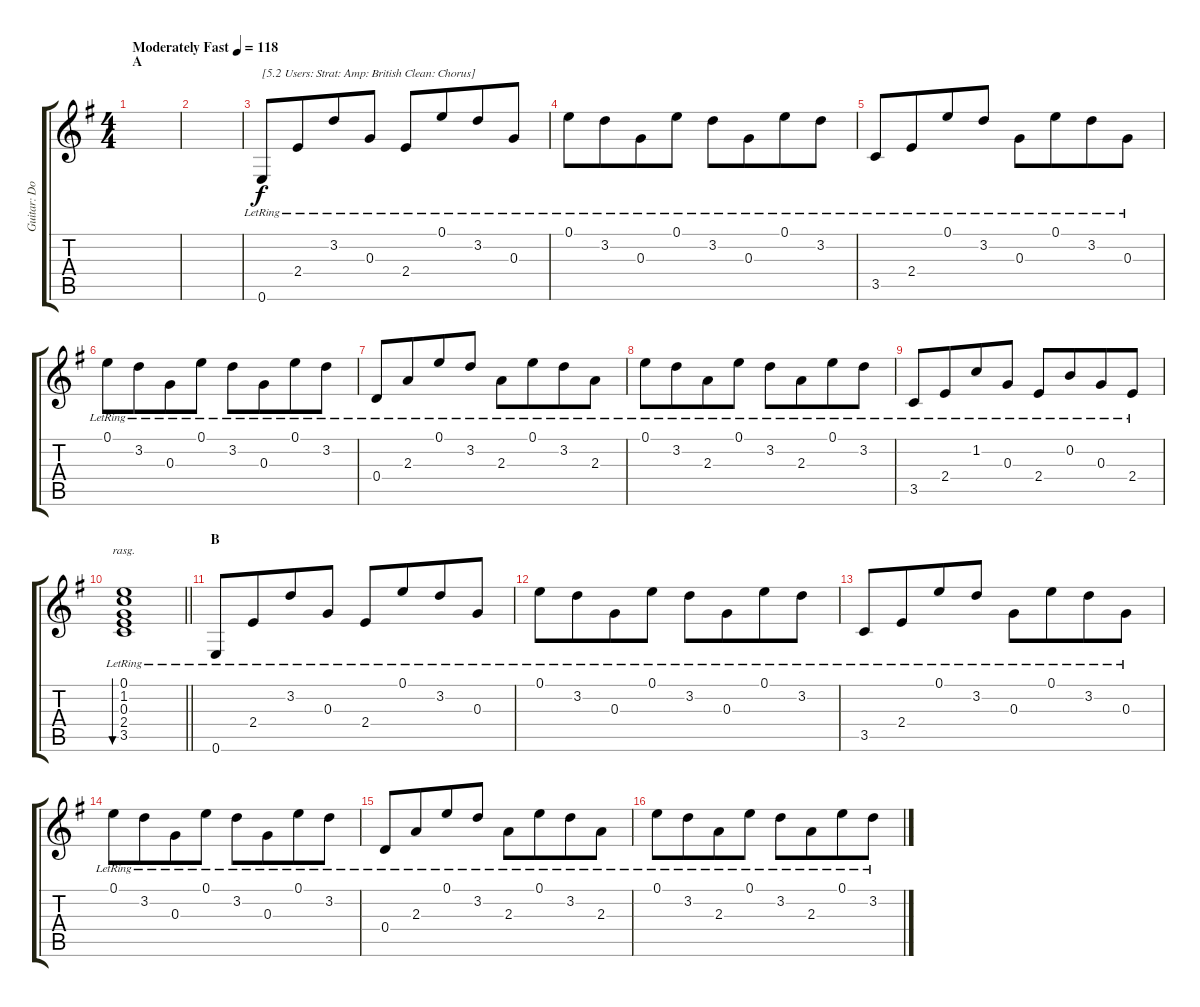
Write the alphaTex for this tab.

\track ("Guitar: Doug" "Guitar: Do") {instrument distortionguitar}
\staff {score tabs}
\tuning (E4 B3 G3 D3 A2 E2) {hide}
\ts (4 4)
\section ("" "A")
\tempo (118 "Moderately Fast")
\clef g2
\ks g
|
|
0.6{lr}.8{txt "[5.2 Users: Strat: Amp: British Clean: Chorus]" volume 13 instrument electricguitarclean} 2.4{lr}.8{beam merge} 3.2{lr}.8 0.3{lr}.8 2.4{lr}.8 0.1{lr}.8{beam merge} 3.2{lr}.8 0.3{lr}.8 |
0.1{lr}.8{beam merge} 3.2{lr}.8{beam merge} 0.3{lr}.8 0.1{lr}.8 3.2{lr}.8 0.3{lr}.8{beam merge} 0.1{lr}.8 3.2{lr}.8 |
3.5{lr}.8 2.4{lr}.8{beam merge} 0.1{lr}.8 3.2{lr}.8 0.3{lr}.8 0.1{lr}.8{beam merge} 3.2{lr}.8 0.3{lr}.8 |
0.1{lr}.8{beam merge} 3.2{lr}.8{beam merge} 0.3{lr}.8 0.1{lr}.8 3.2{lr}.8 0.3{lr}.8{beam merge} 0.1{lr}.8 3.2{lr}.8 |
0.4{lr}.8 2.3{lr}.8{beam merge} 0.1{lr}.8 3.2{lr}.8 2.3{lr}.8 0.1{lr}.8{beam merge} 3.2{lr}.8 2.3{lr}.8 |
0.1{lr}.8{beam merge} 3.2{lr}.8{beam merge} 2.3{lr}.8 0.1{lr}.8 3.2{lr}.8 2.3{lr}.8{beam merge} 0.1{lr}.8 3.2{lr}.8 |
3.5{lr}.8 2.4{lr}.8{beam merge} 1.2{lr}.8 0.3{lr}.8 2.4{lr}.8 0.2{lr}.8{beam merge} 0.3{lr}.8 2.4{lr}.8 |
\barLineRight lightlight
(0.1{lr} 1.2{lr} 0.3{lr} 2.4{lr} 3.5{lr}).1{bu 480 rasg ii} |
\section ("" "B")
0.6{lr}.8 2.4{lr}.8{beam merge} 3.2{lr}.8 0.3{lr}.8 2.4{lr}.8 0.1{lr}.8{beam merge} 3.2{lr}.8 0.3{lr}.8 |
0.1{lr}.8{beam merge} 3.2{lr}.8{beam merge} 0.3{lr}.8 0.1{lr}.8 3.2{lr}.8 0.3{lr}.8{beam merge} 0.1{lr}.8 3.2{lr}.8 |
3.5{lr}.8 2.4{lr}.8{beam merge} 0.1{lr}.8 3.2{lr}.8 0.3{lr}.8 0.1{lr}.8{beam merge} 3.2{lr}.8 0.3{lr}.8 |
0.1{lr}.8{beam merge} 3.2{lr}.8{beam merge} 0.3{lr}.8 0.1{lr}.8 3.2{lr}.8 0.3{lr}.8{beam merge} 0.1{lr}.8 3.2{lr}.8 |
0.4{lr}.8 2.3{lr}.8{beam merge} 0.1{lr}.8 3.2{lr}.8 2.3{lr}.8 0.1{lr}.8{beam merge} 3.2{lr}.8 2.3{lr}.8 |
0.1{lr}.8{beam merge} 3.2{lr}.8{beam merge} 2.3{lr}.8 0.1{lr}.8 3.2{lr}.8 2.3{lr}.8{beam merge} 0.1{lr}.8 3.2{lr}.8
